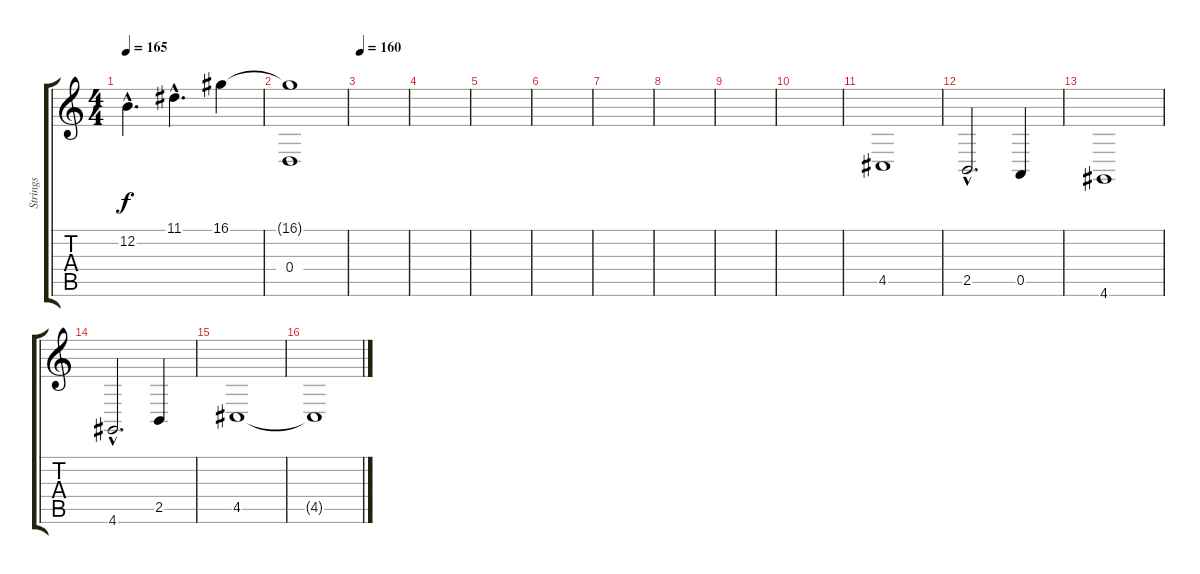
\track ("Strings" "Strings") {instrument violin}
\staff {score tabs}
\tuning (E4 B3 G3 D3 A2 E2) {hide}
\ts (4 4)
\tempo 165
\clef g2
\ks c
12.2{hac}.4{d dy f} 11.1{hac}.4{d} 16.1.4 |
(16.1{t} 0.4).1 |
\tempo 160
|
|
|
|
|
|
|
|
4.5.1 |
2.5{hac}.2{d} 0.5.4 |
4.6.1 |
4.6{hac}.2{d} 2.5.4 |
4.5.1 |
4.5{t}.1
